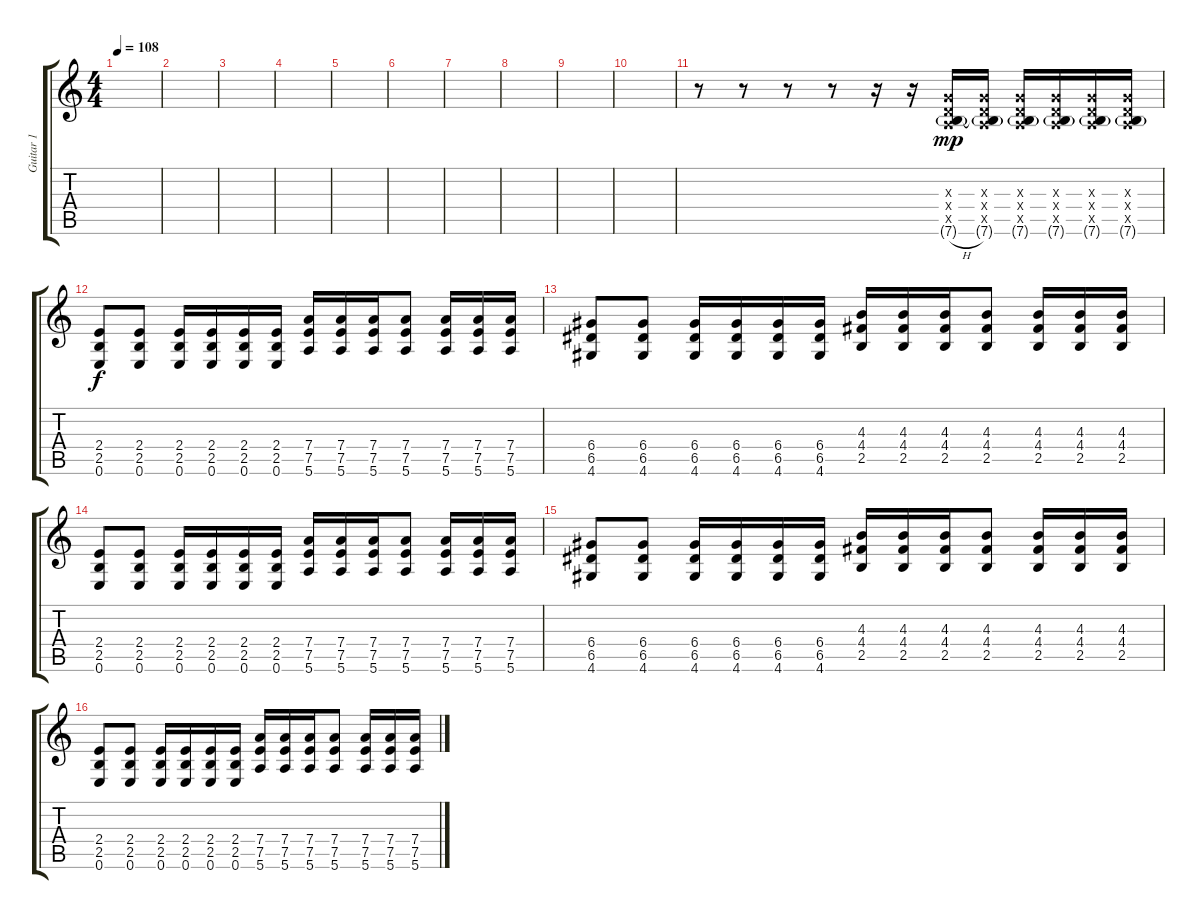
\track ("Guitar 1" "Guitar 1") {instrument distortionguitar}
\staff {score tabs}
\tuning (E4 B3 G3 D3 A2 E2) {hide}
\ts (4 4)
\tempo 108
\clef g2
\ks c
|
|
|
|
|
|
|
|
|
|
r.8 r.8 r.8 r.8 r.16 r.16 (0.3{x} 0.4{x} 0.5{x} 7.6{h g}).16{dy mp volume 16} (0.3{x} 0.4{x} 0.5{x} 7.6{g}).16 (0.3{x} 0.4{x} 0.5{x} 7.6{g}).16 (0.3{x} 0.4{x} 0.5{x} 7.6{g}).16 (0.3{x} 0.4{x} 0.5{x} 7.6{g}).16 (0.3{x} 0.4{x} 0.5{x} 7.6{g}).16 |
(2.4 2.5 0.6).8{dy f volume 12} (2.4 2.5 0.6).8 (2.4 2.5 0.6).16 (2.4 2.5 0.6).16 (2.4 2.5 0.6).16 (2.4 2.5 0.6).16 (7.4 7.5 5.6).16 (7.4 7.5 5.6).16 (7.4 7.5 5.6).16 (7.4 7.5 5.6).8 (7.4 7.5 5.6).16 (7.4 7.5 5.6).16 (7.4 7.5 5.6).16 |
(6.4 6.5 4.6).8 (6.4 6.5 4.6).8 (6.4 6.5 4.6).16 (6.4 6.5 4.6).16 (6.4 6.5 4.6).16 (6.4 6.5 4.6).16 (4.3 4.4 2.5).16 (4.3 4.4 2.5).16 (4.3 4.4 2.5).16 (4.3 4.4 2.5).8 (4.3 4.4 2.5).16 (4.3 4.4 2.5).16 (4.3 4.4 2.5).16 |
(2.4 2.5 0.6).8 (2.4 2.5 0.6).8 (2.4 2.5 0.6).16 (2.4 2.5 0.6).16 (2.4 2.5 0.6).16 (2.4 2.5 0.6).16 (7.4 7.5 5.6).16 (7.4 7.5 5.6).16 (7.4 7.5 5.6).16 (7.4 7.5 5.6).8 (7.4 7.5 5.6).16 (7.4 7.5 5.6).16 (7.4 7.5 5.6).16 |
(6.4 6.5 4.6).8 (6.4 6.5 4.6).8 (6.4 6.5 4.6).16 (6.4 6.5 4.6).16 (6.4 6.5 4.6).16 (6.4 6.5 4.6).16 (4.3 4.4 2.5).16 (4.3 4.4 2.5).16 (4.3 4.4 2.5).16 (4.3 4.4 2.5).8 (4.3 4.4 2.5).16 (4.3 4.4 2.5).16 (4.3 4.4 2.5).16 |
(2.4 2.5 0.6).8 (2.4 2.5 0.6).8 (2.4 2.5 0.6).16 (2.4 2.5 0.6).16 (2.4 2.5 0.6).16 (2.4 2.5 0.6).16 (7.4 7.5 5.6).16 (7.4 7.5 5.6).16 (7.4 7.5 5.6).16 (7.4 7.5 5.6).8 (7.4 7.5 5.6).16 (7.4 7.5 5.6).16 (7.4 7.5 5.6).16
